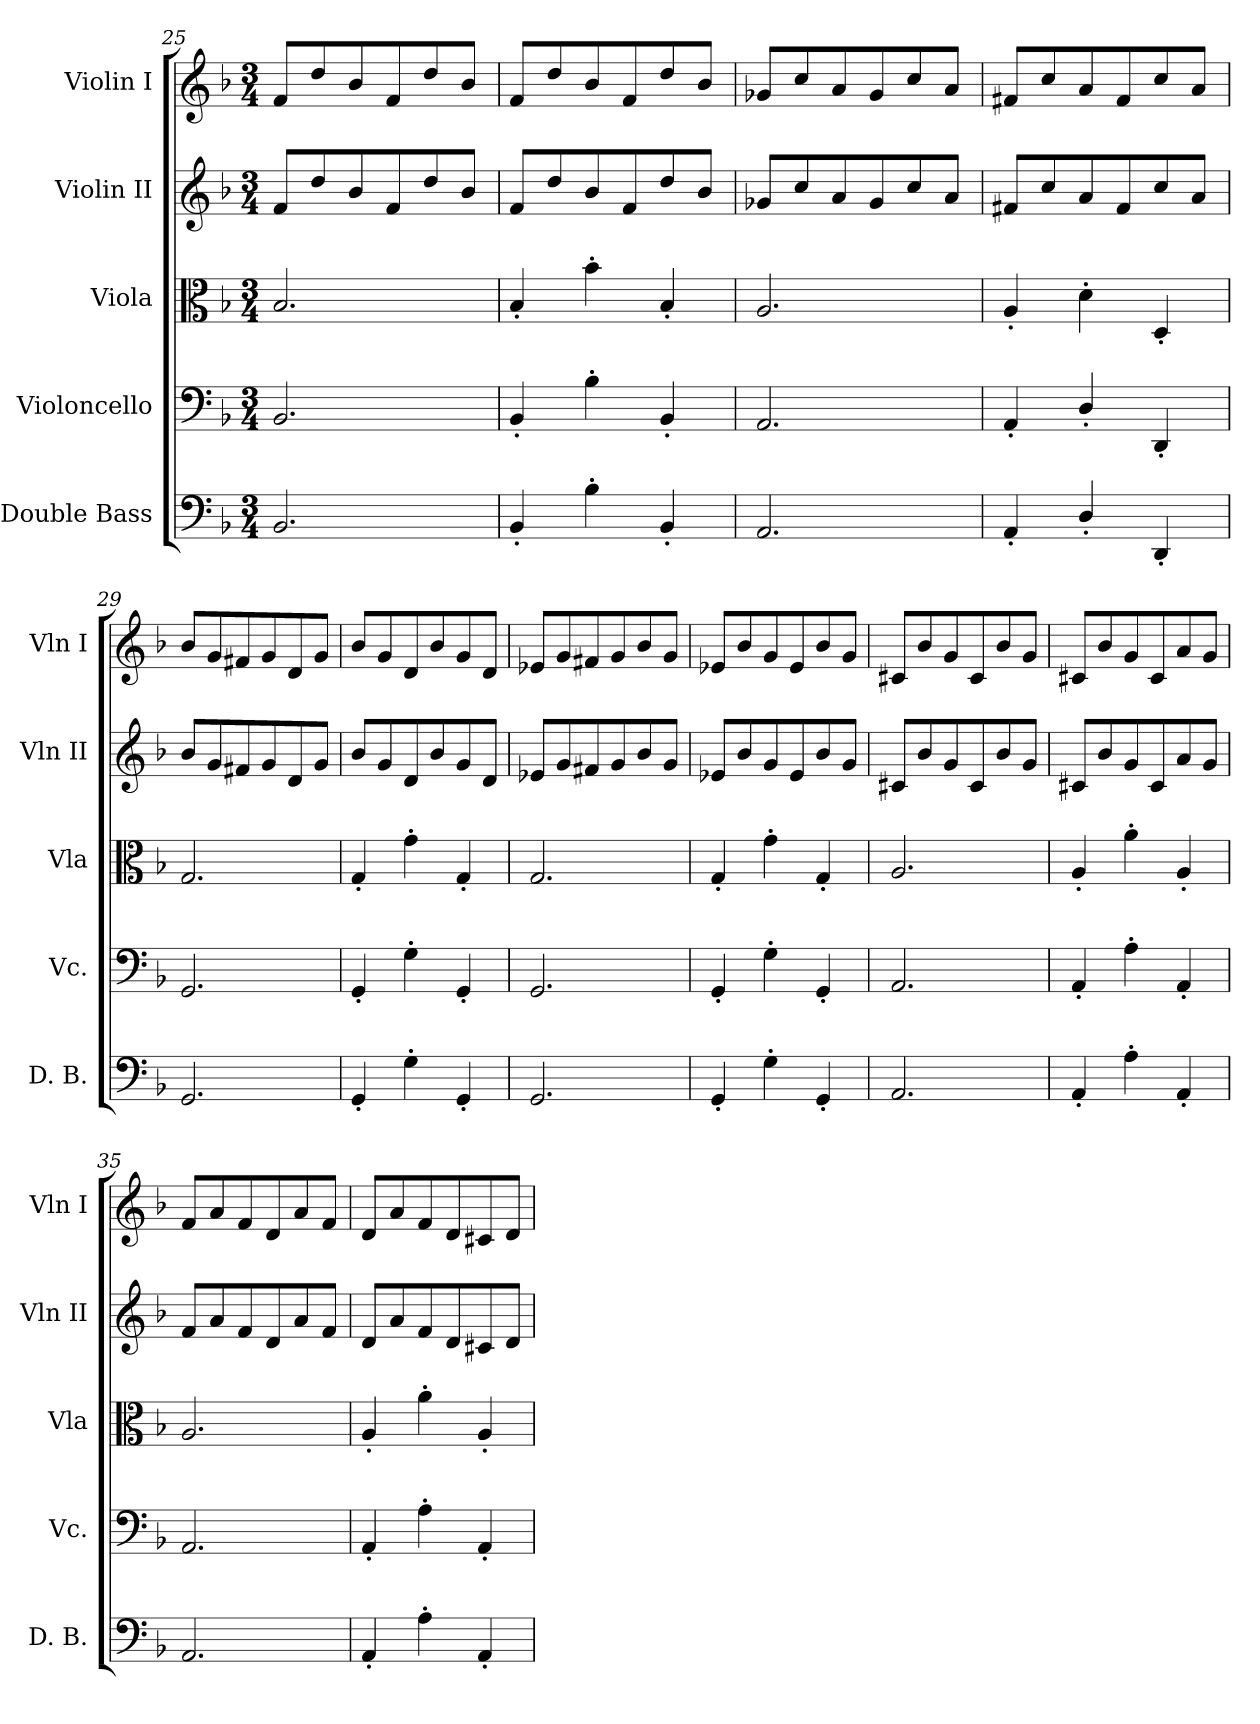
**kern	**kern	**kern	**kern	**kern
*part5	*part4	*part3	*part2	*part1
*staff5	*staff4	*staff3	*staff2	*staff1
*I"Double Bass	*I"Violoncello	*I"Viola	*I"Violin II	*I"Violin I
*I'D. B.	*I'Vc.	*I'Vla	*I'Vln II	*I'Vln I
!!LO:PB:g=z
*clefF4	*clefF4	*clefC3	*clefG2	*clefG2
*ITrd7c12	*	*	*	*
*k[b-]	*k[b-]	*k[b-]	*k[b-]	*k[b-]
*d:	*d:	*d:	*d:	*d:
*M3/4	*M3/4	*M3/4	*M3/4	*M3/4
=25	=25	=25	=25	=25
2.BBB-/	2.BB-/	2.B-/	8f/L	8f/L
.	.	.	8dd/	8dd/
.	.	.	8b-/	8b-/
.	.	.	8f/	8f/
.	.	.	8dd/	8dd/
.	.	.	8b-/J	8b-/J
=26	=26	=26	=26	=26
4BBB-'</	4BB-'</	4B-'</	8f/L	8f/L
.	.	.	8dd/	8dd/
4BB-'>\	4B-'>\	4b-'>\	8b-/	8b-/
.	.	.	8f/	8f/
4BBB-'</	4BB-'</	4B-'</	8dd/	8dd/
.	.	.	8b-/J	8b-/J
=27	=27	=27	=27	=27
2.AAA/	2.AA/	2.A/	8g-X/L	8g-X/L
.	.	.	8cc/	8cc/
.	.	.	8a/	8a/
.	.	.	8g-/	8g-/
.	.	.	8cc/	8cc/
.	.	.	8a/J	8a/J
=28	=28	=28	=28	=28
4AAA'</	4AA'</	4A'</	8f#X/L	8f#X/L
.	.	.	8cc/	8cc/
4DD'</	4D'</	4d'>\	8a/	8a/
.	.	.	8f#/	8f#/
4DDD'</	4DD'</	4D'</	8cc/	8cc/
.	.	.	8a/J	8a/J
!!LO:LB:g=z
=29	=29	=29	=29	=29
2.GGG/	2.GG/	2.G/	8b-/L	8b-/L
.	.	.	8g/	8g/
.	.	.	8f#X/	8f#X/
.	.	.	8g/	8g/
.	.	.	8d/	8d/
.	.	.	8g/J	8g/J
=30	=30	=30	=30	=30
4GGG'</	4GG'</	4G'</	8b-/L	8b-/L
.	.	.	8g/	8g/
4GG'>\	4G'>\	4g'>\	8d/	8d/
.	.	.	8b-/	8b-/
4GGG'</	4GG'</	4G'</	8g/	8g/
.	.	.	8d/J	8d/J
=31	=31	=31	=31	=31
2.GGG/	2.GG/	2.G/	8e-X/L	8e-X/L
.	.	.	8g/	8g/
.	.	.	8f#X/	8f#X/
.	.	.	8g/	8g/
.	.	.	8b-/	8b-/
.	.	.	8g/J	8g/J
=32	=32	=32	=32	=32
4GGG'</	4GG'</	4G'</	8e-X/L	8e-X/L
.	.	.	8b-/	8b-/
4GG'>\	4G'>\	4g'>\	8g/	8g/
.	.	.	8e-/	8e-/
4GGG'</	4GG'</	4G'</	8b-/	8b-/
.	.	.	8g/J	8g/J
!!LO:PB:g=z
=33	=33	=33	=33	=33
2.AAA/	2.AA/	2.A/	8c#X/L	8c#X/L
.	.	.	8b-/	8b-/
.	.	.	8g/	8g/
.	.	.	8c#/	8c#/
.	.	.	8b-/	8b-/
.	.	.	8g/J	8g/J
=34	=34	=34	=34	=34
4AAA'</	4AA'</	4A'</	8c#X/L	8c#X/L
.	.	.	8b-/	8b-/
4AA'>\	4A'>\	4a'>\	8g/	8g/
.	.	.	8c#/	8c#/
4AAA'</	4AA'</	4A'</	8a/	8a/
.	.	.	8g/J	8g/J
=35	=35	=35	=35	=35
2.AAA/	2.AA/	2.A/	8f/L	8f/L
.	.	.	8a/	8a/
.	.	.	8f/	8f/
.	.	.	8d/	8d/
.	.	.	8a/	8a/
.	.	.	8f/J	8f/J
=36	=36	=36	=36	=36
4AAA'</	4AA'</	4A'</	8d/L	8d/L
.	.	.	8a/	8a/
4AA'>\	4A'>\	4a'>\	8f/	8f/
.	.	.	8d/	8d/
4AAA'</	4AA'</	4A'</	8c#X/	8c#X/
.	.	.	8d/J	8d/J
=	=	=	=	=
*-	*-	*-	*-	*-
